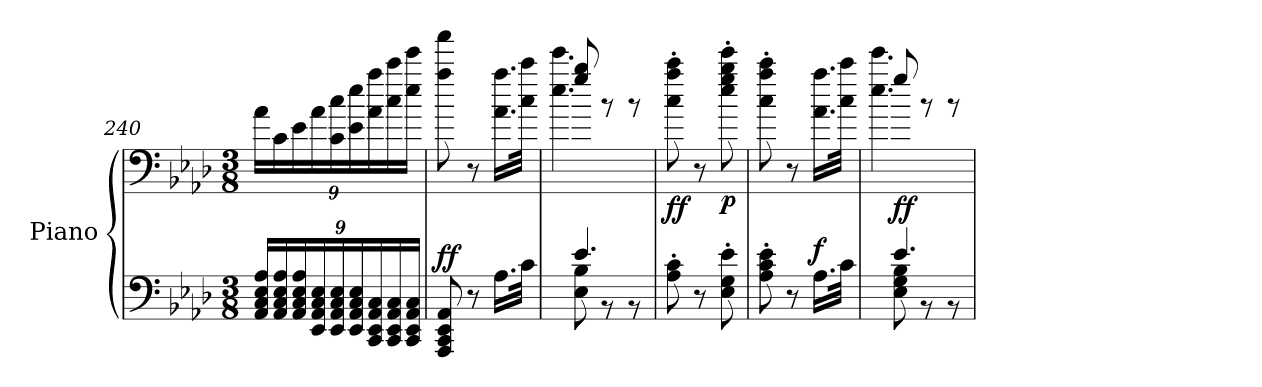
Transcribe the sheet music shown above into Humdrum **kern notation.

**kern	**kern	**dynam
*part1	*part1	*part1
*staff2	*staff1	*staff1/2
*I"Piano	*	*
*I'Pno	*	*
*clefF4	*clefF4	*
*k[b-e-a-d-]	*k[b-e-a-d-]	*
*M3/8	*M3/8	*
*Xbrackettup	*Xbrackettup	*
=240	=240	=240
24AA-/ 24C/ 24E-/ 24A-/LL	24a-\LL	.
24AA-/ 24C/ 24E-/ 24A-/	24c\	.
24AA-/ 24C/ 24E-/ 24A-/	24e-\	.
24EE-/ 24AA-/ 24C/ 24E-/	24a-\	.
24EE-/ 24AA-/ 24C/ 24E-/	24c\ 24cc\	.
24EE-/ 24AA-/ 24C/ 24E-/	24e-\ 24ee-\	.
24CC/ 24EE-/ 24AA-/ 24C/	24a-\ 24aa-\	.
24CC/ 24EE-/ 24AA-/ 24C/	24cc\ 24ccc\	.
24CC/ 24EE-/ 24AA-/ 24C/JJ	24ee-\ 24eee-\JJ	.
!!LO:LB:g=z
=241	=241	=241
!	!	!LO:DY:a=2
8AAA-/ 8CC/ 8EE-/ 8AA-/	8aa-\ 8aaa-\	ff
8r	8r	.
16.A-\LL	16.a-\ 16.aa-\LL	.
32c\JJk	32cc\ 32ccc\JJk	.
=242	=242	=242
*^	*^	*
!	!	!	!	!LO:DY:b
!	!	!	!	!LO:DY:n=1:b
4.e-/	8E-\ 8B-\	8gg/ 8bb-/	4.ee-\ 4.eee-\	fff sf
.	8r	8r	.	.
.	8r	8r	.	.
*	*	*v	*v	*
=243	=243	=243	=243
!	!	!	!LO:DY:b
*v	*v	*	*
8A-\' 8c\'	8cc\' 8aa-\' 8ccc\'	ff
8r	8r	.
!	!	!LO:DY:b
8E-\' 8G\' 8e-\'	8ee-\' 8gg\' 8bb-\' 8eee-\'	p
=244	=244	=244
8A-\' 8c\' 8e-\'	8cc\' 8aa-\' 8ccc\'	.
8r	8r	.
!	!	!LO:DY:a=2
16.A-\LL	16.a-\ 16.aa-\LL	f
32c\JJk	32cc\ 32ccc\JJk	.
=245	=245	=245
*^	*^	*
!	!	!	!	!LO:DY:b
4.e-/	8E-\ 8G\ 8B-\	8gg/	4.ee-\ 4.eee-\	ff
.	8r	8r	.	.
.	8r	8r	.	.
*v	*v	*	*	*
*	*v	*v	*
=	=	=
*-	*-	*-
